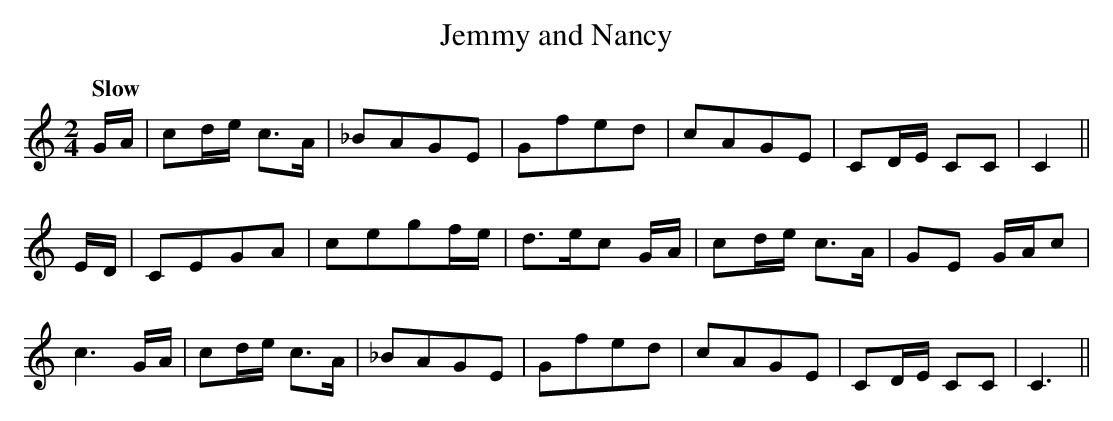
X:1
T:Jemmy and Nancy
M:2/4
L:1/8
Q:"Slow"
K:C
G/A/|cd/e/ c>A|_BAGE|Gfed|cAGE|CD/E/ CC|C2||
E/D/|CEGA|cegf/e/|d>ec G/A/|cd/e/ c>A|GE G/A/c|
c3 G/A/|cd/e/ c>A|_BAGE|Gfed|cAGE|CD/E/ CC|C3||
